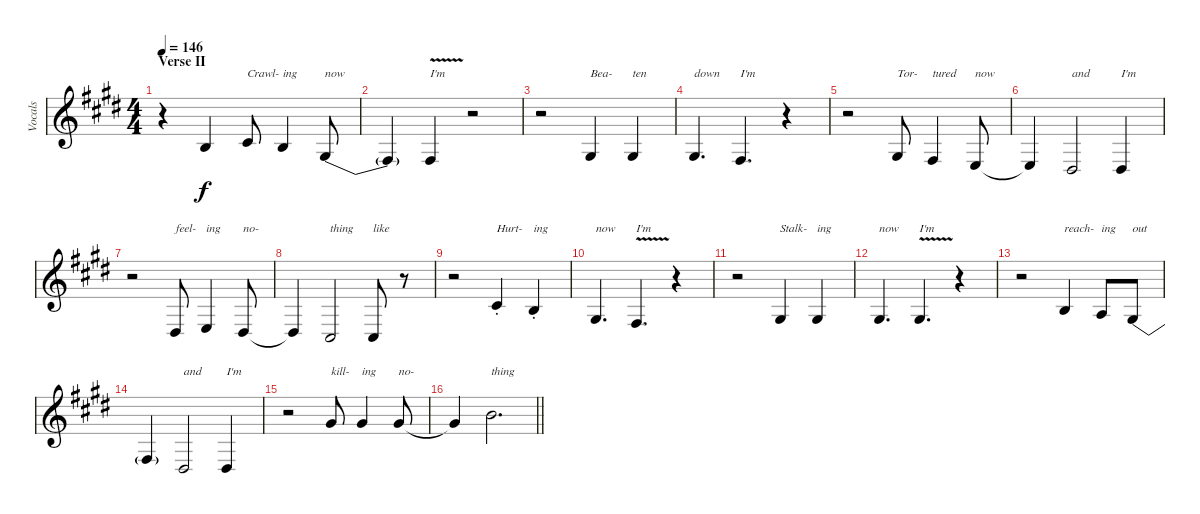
\track ("Vocals" "Vocals") {instrument lead6voice}
\staff {score}
\tuning (Eb4 Bb3 Gb3 Db3 Ab2 Db2) {hide}
\ts (4 4)
\section ("" "Verse II")
\tempo 146
\clef g2
\ks e
r.4{dy f} 5.3.4 3.2.8{txt "Crawl-"} 5.3.4{txt "ing"} 5.4{be (custom 0 4 20 4 30 0 60 0)}.8{txt "now"} |
5.4{t}.4 5.4{v}.4{txt "I'm"} r.2 |
r.2 2.3.4{txt "Bea-"} 2.3.4{txt "ten"} |
5.4{be (custom 0 4 20 4 30 0 60 0)}.4{d txt "down"} 3.4{be (custom 0 4 20 4 30 0 60 0)}.4{d txt "I'm"} r.4 |
r.2 2.3.8{txt "Tor-"} 5.4.4{txt "tured"} 3.4.8{txt "now"} |
3.4{t}.4 2.4.2{txt "and"} 2.4{be (custom 0 0 25 0 35 2 60 2)}.4{txt "I'm"} |
r.2 2.4.8{txt "feel-"} 3.4.4{txt "ing"} 2.4.8{txt "no-"} |
2.4{t}.4 5.5.2{txt "thing"} 5.5.8{txt "like"} r.8 |
r.2 3.2{st}.4{txt "Hurt-"} 5.3{st}.4{txt "ing"} |
5.4{be (custom 0 4 20 4 30 0 60 0)}.4{d txt "now"} 5.4{v}.4{d txt "I'm"} r.4 |
r.2 2.3.4{txt "Stalk-"} 2.3.4{txt "ing"} |
2.3.4{d txt "now"} 2.3{v}.4{d txt "I'm"} r.4 |
r.2 5.3.4{txt "reach-"} 3.3.8{txt "ing"} 0.3{be (custom 0 4 25 4 35 0 60 0)}.8{txt "out"} |
0.3{t}.4 2.4.2{txt "and"} 2.4{be (custom 0 0 25 0 35 2 60 2)}.4{txt "I'm"} |
r.2 5.1.8{txt "kill-"} 5.1.4{txt "ing"} 5.1.8{txt "no-"} |
\barLineRight lightlight
5.1{t}.4 8.1.2{d txt "thing"}
